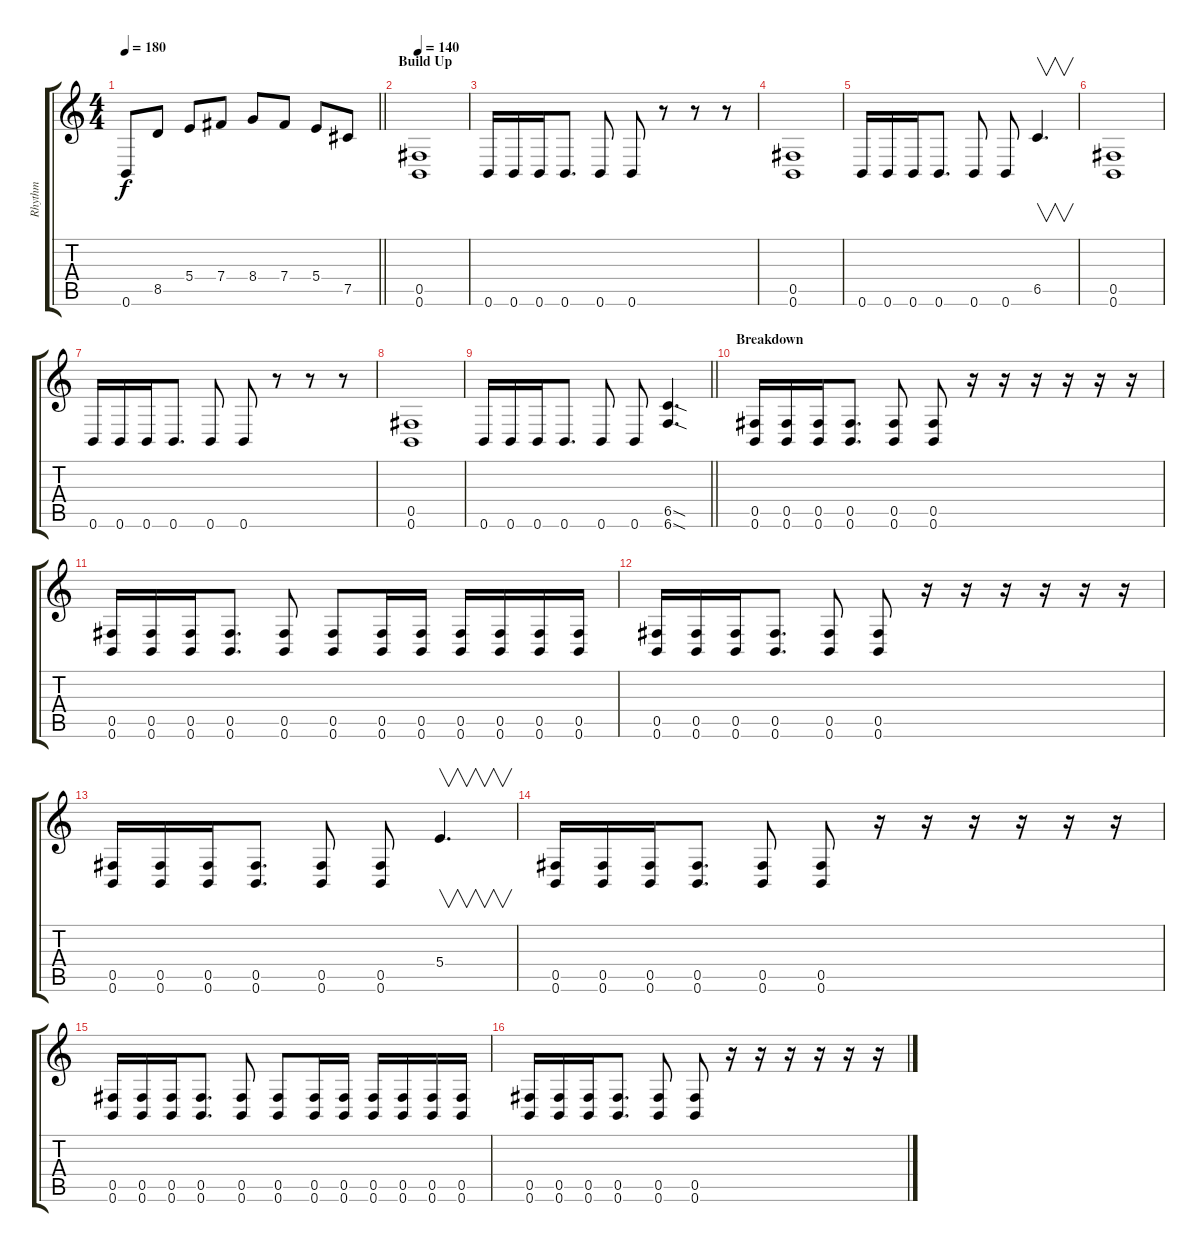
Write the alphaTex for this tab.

\track ("Rhythm" "Rhythm") {instrument overdrivenguitar}
\staff {score tabs}
\tuning (Db4 Ab3 E3 B2 Gb2 B1) {hide}
\ts (4 4)
\tempo 180
\clef g2
\barLineRight lightlight
\ks c
0.6.8{dy f} 8.5.8 5.4.8 7.4.8 8.4.8 7.4.8 5.4.8 7.5.8 |
\section ("" "Build Up")
\tempo 140
(0.5 0.6).1 |
0.6.16 0.6.16 0.6.16 0.6.8{d} 0.6.8 0.6.8 r.8 r.8 r.8 |
(0.5 0.6).1 |
0.6.16 0.6.16 0.6.16 0.6.8{d} 0.6.8 0.6.8 6.5.4{v d} |
(0.5 0.6).1 |
0.6.16 0.6.16 0.6.16 0.6.8{d} 0.6.8 0.6.8 r.8 r.8 r.8 |
(0.5 0.6).1 |
\barLineRight lightlight
0.6.16 0.6.16 0.6.16 0.6.8{d} 0.6.8 0.6.8 (6.5{sod} 6.6{sod}).4{d} |
\section ("" "Breakdown")
(0.5 0.6).16 (0.5 0.6).16 (0.5 0.6).16 (0.5 0.6).8{d} (0.5 0.6).8 (0.5 0.6).8 r.16 r.16 r.16 r.16 r.16 r.16 |
(0.5 0.6).16 (0.5 0.6).16 (0.5 0.6).16 (0.5 0.6).8{d} (0.5 0.6).8 (0.5 0.6).8 (0.5 0.6).16 (0.5 0.6).16 (0.5 0.6).16 (0.5 0.6).16 (0.5 0.6).16 (0.5 0.6).16 |
(0.5 0.6).16 (0.5 0.6).16 (0.5 0.6).16 (0.5 0.6).8{d} (0.5 0.6).8 (0.5 0.6).8 r.16 r.16 r.16 r.16 r.16 r.16 |
(0.5 0.6).16 (0.5 0.6).16 (0.5 0.6).16 (0.5 0.6).8{d} (0.5 0.6).8 (0.5 0.6).8 5.4.4{v d} |
(0.5 0.6).16 (0.5 0.6).16 (0.5 0.6).16 (0.5 0.6).8{d} (0.5 0.6).8 (0.5 0.6).8 r.16 r.16 r.16 r.16 r.16 r.16 |
(0.5 0.6).16 (0.5 0.6).16 (0.5 0.6).16 (0.5 0.6).8{d} (0.5 0.6).8 (0.5 0.6).8 (0.5 0.6).16 (0.5 0.6).16 (0.5 0.6).16 (0.5 0.6).16 (0.5 0.6).16 (0.5 0.6).16 |
(0.5 0.6).16 (0.5 0.6).16 (0.5 0.6).16 (0.5 0.6).8{d} (0.5 0.6).8 (0.5 0.6).8 r.16 r.16 r.16 r.16 r.16 r.16
